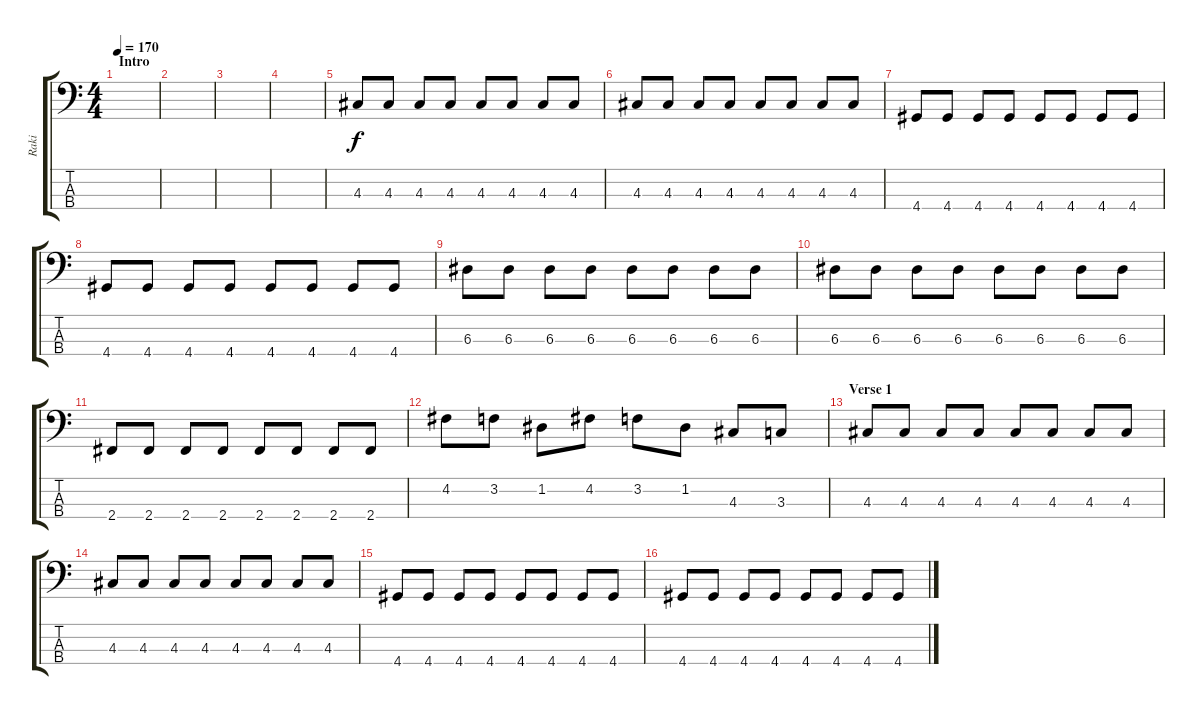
\track ("Raki" "Raki") {instrument electricbassfinger}
\staff {score tabs}
\tuning (G2 D2 A1 E1) {hide}
\ts (4 4)
\section ("" "Intro")
\tempo 170
\clef f4
\ks c
|
|
|
|
4.3.8 4.3.8 4.3.8 4.3.8 4.3.8 4.3.8 4.3.8 4.3.8 |
4.3.8 4.3.8 4.3.8 4.3.8 4.3.8 4.3.8 4.3.8 4.3.8 |
4.4.8 4.4.8 4.4.8 4.4.8 4.4.8 4.4.8 4.4.8 4.4.8 |
4.4.8 4.4.8 4.4.8 4.4.8 4.4.8 4.4.8 4.4.8 4.4.8 |
6.3.8 6.3.8 6.3.8 6.3.8 6.3.8 6.3.8 6.3.8 6.3.8 |
6.3.8 6.3.8 6.3.8 6.3.8 6.3.8 6.3.8 6.3.8 6.3.8 |
2.4.8 2.4.8 2.4.8 2.4.8 2.4.8 2.4.8 2.4.8 2.4.8 |
4.2.8 3.2.8 1.2.8 4.2.8 3.2.8 1.2.8 4.3.8 3.3.8 |
\section ("" "Verse 1")
4.3.8 4.3.8 4.3.8 4.3.8 4.3.8 4.3.8 4.3.8 4.3.8 |
4.3.8 4.3.8 4.3.8 4.3.8 4.3.8 4.3.8 4.3.8 4.3.8 |
4.4.8 4.4.8 4.4.8 4.4.8 4.4.8 4.4.8 4.4.8 4.4.8 |
4.4.8 4.4.8 4.4.8 4.4.8 4.4.8 4.4.8 4.4.8 4.4.8
